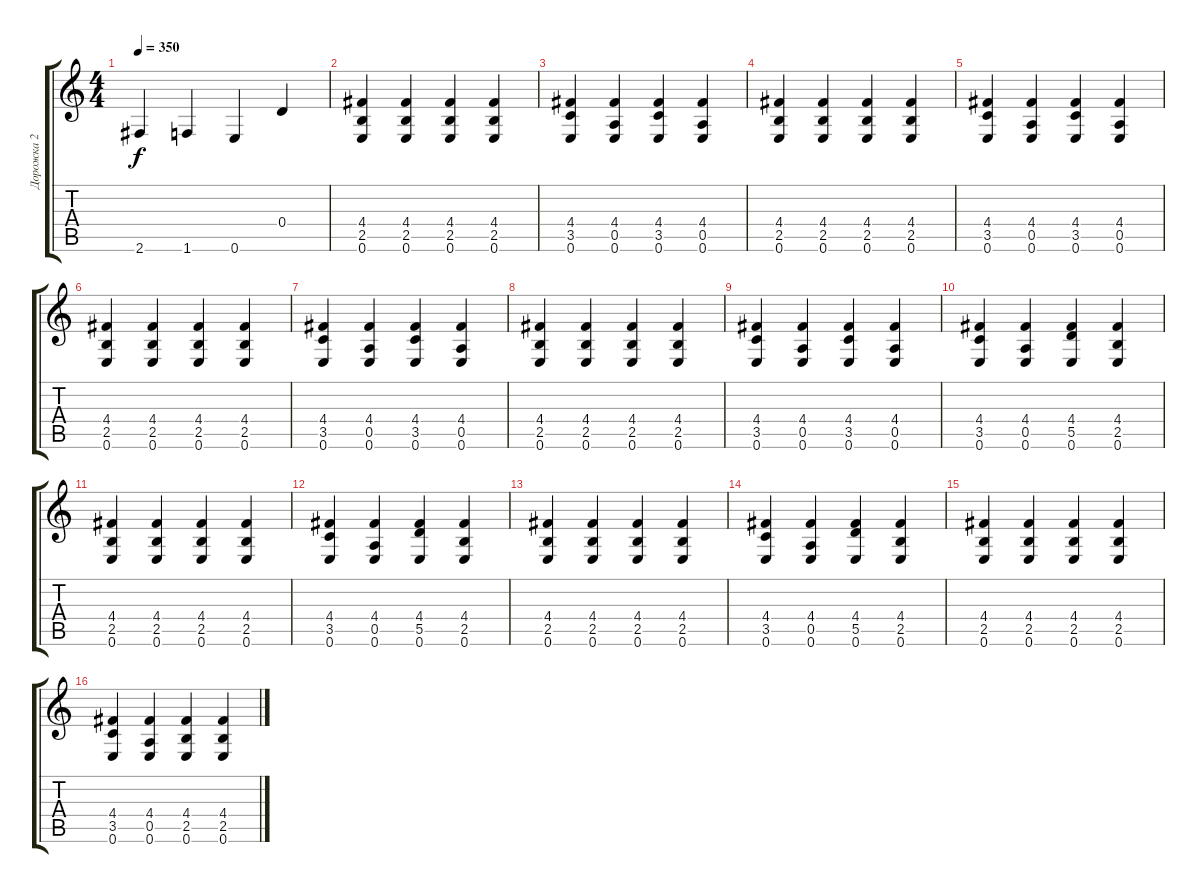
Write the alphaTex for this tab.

\track ("Дорожка 2" "Дорожка 2") {instrument distortionguitar}
\staff {score tabs}
\tuning (E4 B3 G3 D3 A2 E2) {hide}
\ts (4 4)
\tempo 350
\clef g2
\ks c
2.6.4{dy f} 1.6.4 0.6.4 0.4.4 |
(4.4 2.5 0.6).4 (4.4 2.5 0.6).4 (4.4 2.5 0.6).4 (4.4 2.5 0.6).4 |
(4.4 3.5 0.6).4 (4.4 0.5 0.6).4 (4.4 3.5 0.6).4 (4.4 0.5 0.6).4 |
(4.4 2.5 0.6).4 (4.4 2.5 0.6).4 (4.4 2.5 0.6).4 (4.4 2.5 0.6).4 |
(4.4 3.5 0.6).4 (4.4 0.5 0.6).4 (4.4 3.5 0.6).4 (4.4 0.5 0.6).4 |
(4.4 2.5 0.6).4 (4.4 2.5 0.6).4 (4.4 2.5 0.6).4 (4.4 2.5 0.6).4 |
(4.4 3.5 0.6).4 (4.4 0.5 0.6).4 (4.4 3.5 0.6).4 (4.4 0.5 0.6).4 |
(4.4 2.5 0.6).4 (4.4 2.5 0.6).4 (4.4 2.5 0.6).4 (4.4 2.5 0.6).4 |
(4.4 3.5 0.6).4 (4.4 0.5 0.6).4 (4.4 3.5 0.6).4 (4.4 0.5 0.6).4 |
(4.4 3.5 0.6).4 (4.4 0.5 0.6).4 (4.4 5.5 0.6).4 (4.4 2.5 0.6).4 |
(4.4 2.5 0.6).4 (4.4 2.5 0.6).4 (4.4 2.5 0.6).4 (4.4 2.5 0.6).4 |
(4.4 3.5 0.6).4 (4.4 0.5 0.6).4 (4.4 5.5 0.6).4 (4.4 2.5 0.6).4 |
(4.4 2.5 0.6).4 (4.4 2.5 0.6).4 (4.4 2.5 0.6).4 (4.4 2.5 0.6).4 |
(4.4 3.5 0.6).4 (4.4 0.5 0.6).4 (4.4 5.5 0.6).4 (4.4 2.5 0.6).4 |
(4.4 2.5 0.6).4 (4.4 2.5 0.6).4 (4.4 2.5 0.6).4 (4.4 2.5 0.6).4 |
(4.4 3.5 0.6).4 (4.4 0.5 0.6).4 (4.4 2.5 0.6).4 (4.4 2.5 0.6).4
